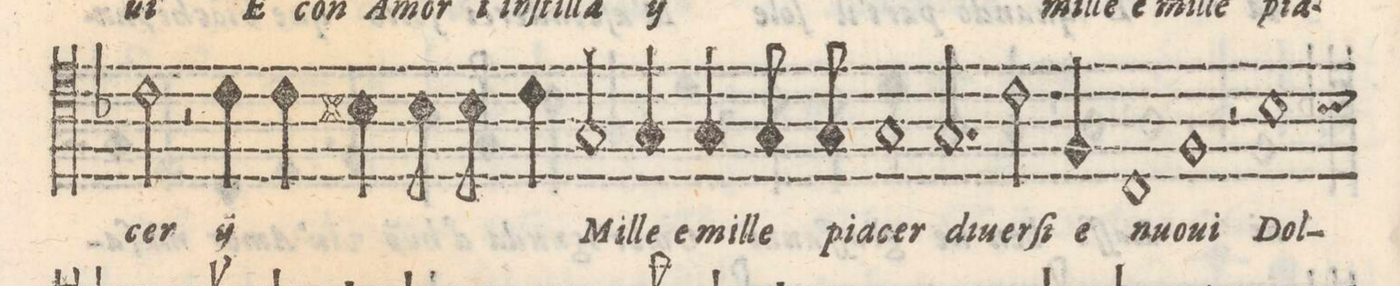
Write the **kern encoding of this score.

**kern	**text
*I"Sesto	*
*clefC4	*
*k[b-]	*
*M2/1	*
2c\	-cer
2r	.
=10-	=10-
4c\	/mil-
4c\	-le e
4Bn\	mil-
8B\	-le
8B\	pia-
4c\	-cer/
2G/	mil-
4G/	-le e
=11-	=11-
4G/	mil-
8G/	-le
8G/	pia-
1G	-cer
2.G/	di-
=12-	=12-
2c\	-uer-
4F/	-ſi e
1C	nuo-
=13-	=13-
1F	-ui
2r	.
1B-ny\	Dol-
=14-	=14-
*-	*-
